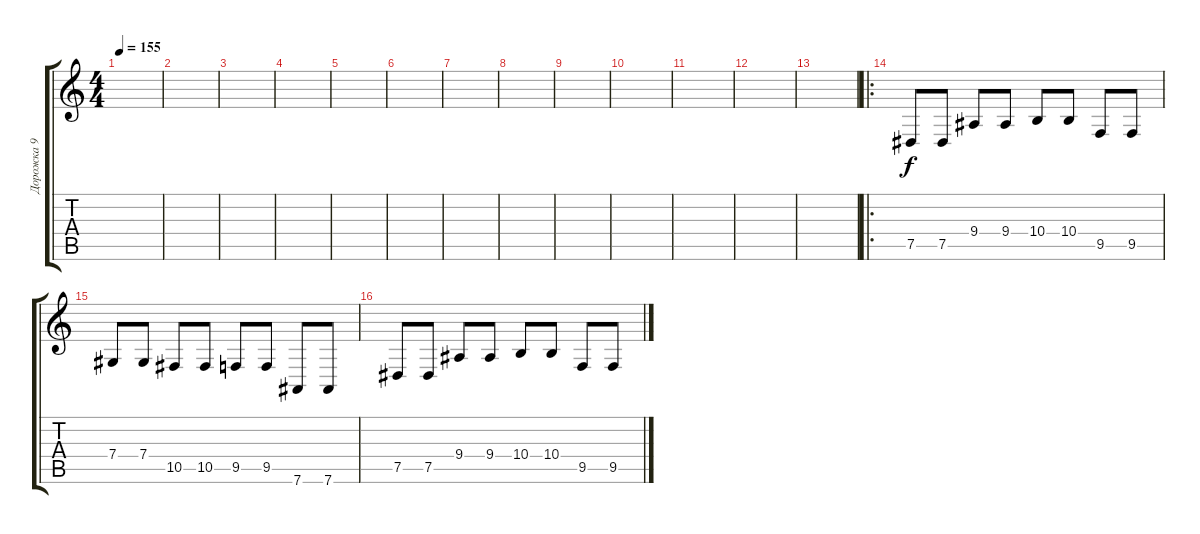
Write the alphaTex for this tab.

\track ("Дорожка 9" "Дорожка 9") {instrument harpsichord}
\staff {score tabs}
\tuning (Eb4 Bb3 Gb3 Db3 Ab2 Eb2) {hide}
\ts (4 4)
\tempo 155
\clef g2
\ks c
|
|
|
|
|
|
|
|
|
|
|
|
|
\ro
7.5.8 7.5.8 9.4.8 9.4.8 10.4.8 10.4.8 9.5.8 9.5.8 |
7.4.8 7.4.8 10.5.8 10.5.8 9.5.8 9.5.8 7.6.8 7.6.8 |
7.5.8 7.5.8 9.4.8 9.4.8 10.4.8 10.4.8 9.5.8 9.5.8
